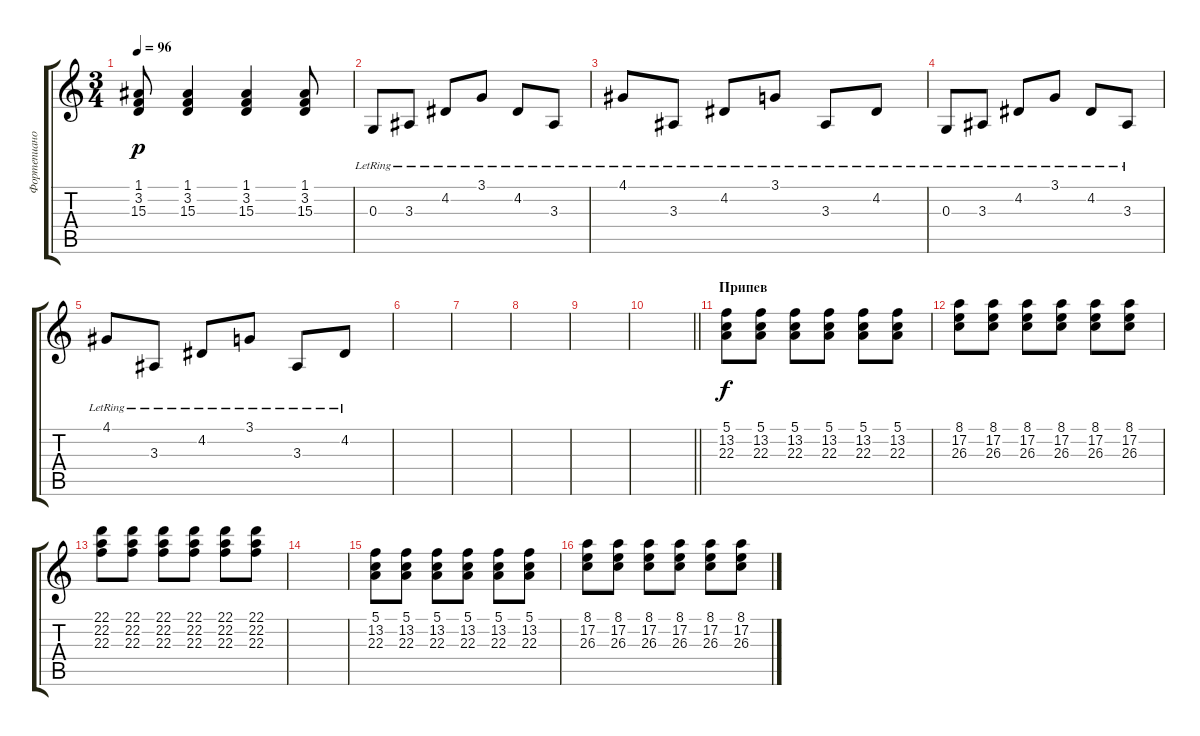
\track ("Фортепиано (правая рука)" "Фортепиано") {instrument brightacousticpiano}
\staff {score tabs}
\tuning (E4 B3 G3 D3 A2 E2) {hide}
\ts (3 4)
\tempo 96
\clef g2
\ks c
(1.1 3.2 15.3).8{dy p} (1.1 3.2 15.3).4 (1.1 3.2 15.3).4 (1.1 3.2 15.3).8 |
0.3{lr}.8 3.3{lr}.8 4.2{lr}.8 3.1{lr}.8 4.2{lr}.8 3.3{lr}.8 |
4.1{lr}.8 3.3{lr}.8 4.2{lr}.8 3.1{lr}.8 3.3{lr}.8 4.2{lr}.8 |
0.3{lr}.8 3.3{lr}.8 4.2{lr}.8 3.1{lr}.8 4.2{lr}.8 3.3{lr}.8 |
4.1{lr}.8 3.3{lr}.8 4.2{lr}.8 3.1{lr}.8 3.3{lr}.8 4.2{lr}.8 |
|
|
|
|
\barLineRight lightlight
|
\section ("" "Припев")
(5.1 13.2 22.3).8{dy f} (5.1 13.2 22.3).8 (5.1 13.2 22.3).8 (5.1 13.2 22.3).8 (5.1 13.2 22.3).8 (5.1 13.2 22.3).8 |
(8.1 17.2 26.3).8 (8.1 17.2 26.3).8 (8.1 17.2 26.3).8 (8.1 17.2 26.3).8 (8.1 17.2 26.3).8 (8.1 17.2 26.3).8 |
(22.1 22.2 22.3).8 (22.1 22.2 22.3).8 (22.1 22.2 22.3).8 (22.1 22.2 22.3).8 (22.1 22.2 22.3).8 (22.1 22.2 22.3).8 |
|
(5.1 13.2 22.3).8 (5.1 13.2 22.3).8 (5.1 13.2 22.3).8 (5.1 13.2 22.3).8 (5.1 13.2 22.3).8 (5.1 13.2 22.3).8 |
(8.1 17.2 26.3).8 (8.1 17.2 26.3).8 (8.1 17.2 26.3).8 (8.1 17.2 26.3).8 (8.1 17.2 26.3).8 (8.1 17.2 26.3).8
